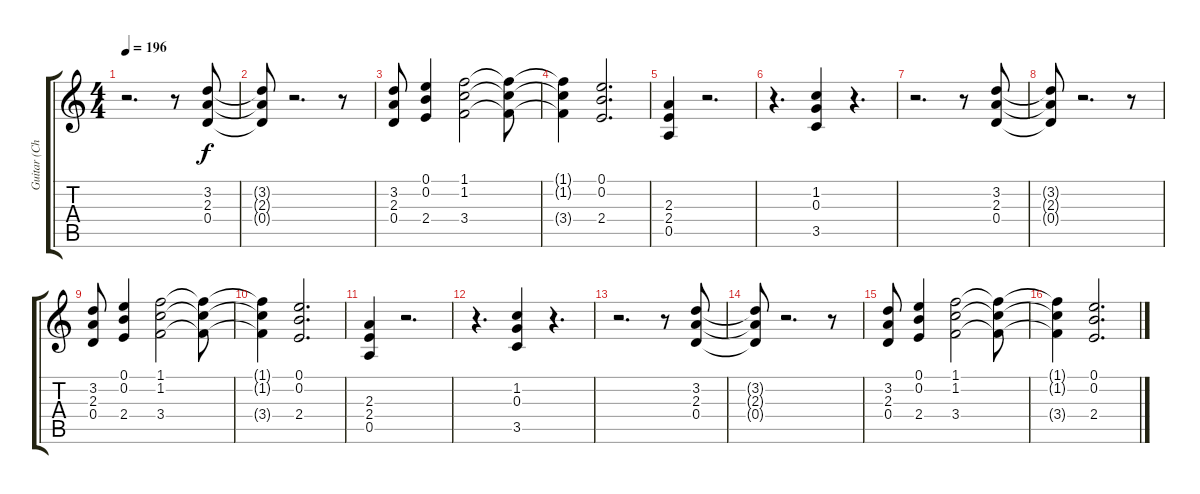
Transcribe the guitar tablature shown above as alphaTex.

\track ("Guitar (Chorus)" "Guitar (Ch") {instrument overdrivenguitar}
\staff {score tabs}
\tuning (E4 B3 G3 D3 A2 E2) {hide}
\ts (4 4)
\tempo 196
\clef g2
\ks c
r.2{d dy f} r.8 (3.2 2.3 0.4).8 |
(3.2{t} 2.3{t} 0.4{t}).8 r.2{d} r.8 |
(3.2 2.3 0.4).8 (0.1 0.2 2.4).4 (1.1 1.2 3.4).2 (1.1{t} 1.2{t} 3.4{t}).8 |
(1.1{t} 1.2{t} 3.4{t}).4 (0.1 0.2 2.4).2{d} |
(2.3 2.4 0.5).4{volume 16} r.2{d} |
r.4{d} (1.2 0.3 3.5).4 r.4{d} |
r.2{d} r.8 (3.2 2.3 0.4).8 |
(3.2{t} 2.3{t} 0.4{t}).8 r.2{d} r.8 |
(3.2 2.3 0.4).8 (0.1 0.2 2.4).4 (1.1 1.2 3.4).2 (1.1{t} 1.2{t} 3.4{t}).8 |
(1.1{t} 1.2{t} 3.4{t}).4 (0.1 0.2 2.4).2{d} |
(2.3 2.4 0.5).4 r.2{d} |
r.4{d} (1.2 0.3 3.5).4 r.4{d} |
r.2{d} r.8 (3.2 2.3 0.4).8 |
(3.2{t} 2.3{t} 0.4{t}).8 r.2{d} r.8 |
(3.2 2.3 0.4).8 (0.1 0.2 2.4).4 (1.1 1.2 3.4).2 (1.1{t} 1.2{t} 3.4{t}).8 |
(1.1{t} 1.2{t} 3.4{t}).4 (0.1 0.2 2.4).2{d}
